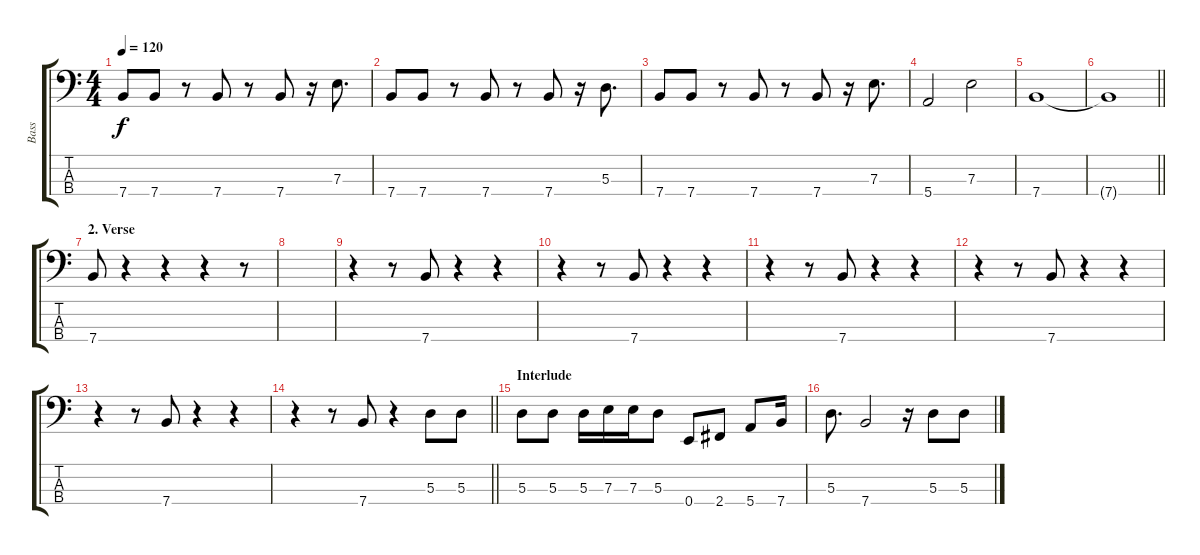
\track ("Bass" "Bass") {instrument electricbassfinger}
\staff {score tabs}
\tuning (G2 D2 A1 E1) {hide}
\ts (4 4)
\tempo 120
\clef f4
\ks c
7.4.8{dy f} 7.4.8 r.8 7.4.8 r.8 7.4.8 r.16 7.3.8{d} |
7.4.8 7.4.8 r.8 7.4.8 r.8 7.4.8 r.16 5.3.8{d} |
7.4.8 7.4.8 r.8 7.4.8 r.8 7.4.8 r.16 7.3.8{d} |
5.4.2 7.3.2 |
7.4.1 |
\barLineRight lightlight
7.4{t}.1 |
\section ("" "2. Verse")
7.4.8 r.4 r.4 r.4 r.8 |
|
r.4 r.8 7.4.8 r.4 r.4 |
r.4 r.8 7.4.8 r.4 r.4 |
r.4 r.8 7.4.8 r.4 r.4 |
r.4 r.8 7.4.8 r.4 r.4 |
r.4 r.8 7.4.8 r.4 r.4 |
\barLineRight lightlight
r.4 r.8 7.4.8 r.4 5.3.8 5.3.8 |
\section ("" "Interlude")
5.3.8 5.3.8 5.3.16 7.3.16 7.3.16 5.3.8 0.4.8 2.4.8 5.4.8 7.4.16 |
5.3.8{d} 7.4.2 r.16 5.3.8 5.3.8
